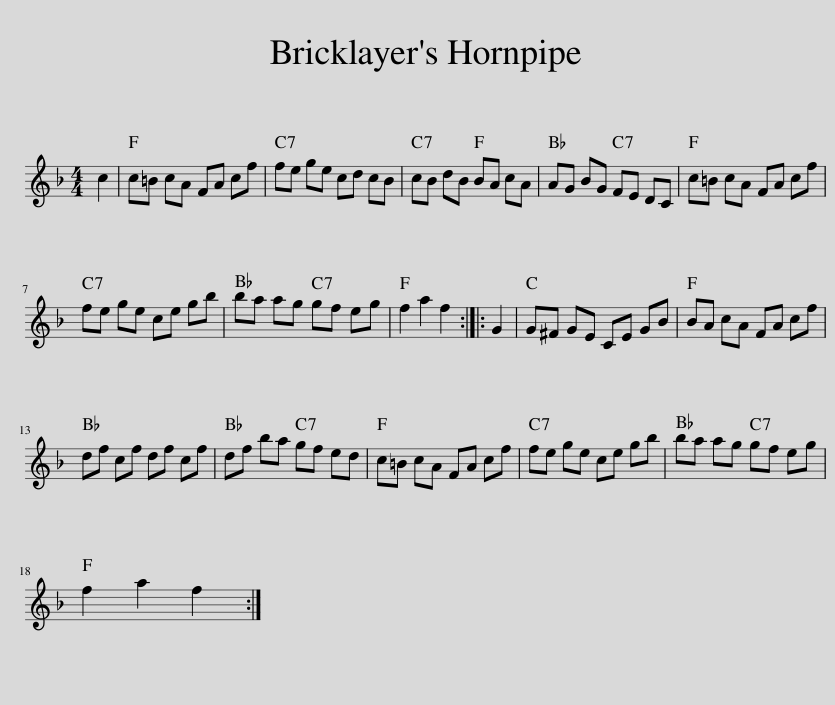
X:1
L:1/8
M:4/4
I:linebreak $
K:F
V:1 treble
V:1
 c2 | c=B cA FA cf | fe ge cd cB | cB dB BA cA | AG BG FE DC | %5
 c=B cA FA cf |$ fe ge ce gb | ba ag gf eg | f2 a2 f2 :: G2 | %10
 G^F GE CE GB | BA cA FA cf |$ df cf df cf | df ba gf ed | c=B cA FA cf | %15
 fe ge ce gb | ba ag gf eg |$ f2 a2 f2 :| %18
